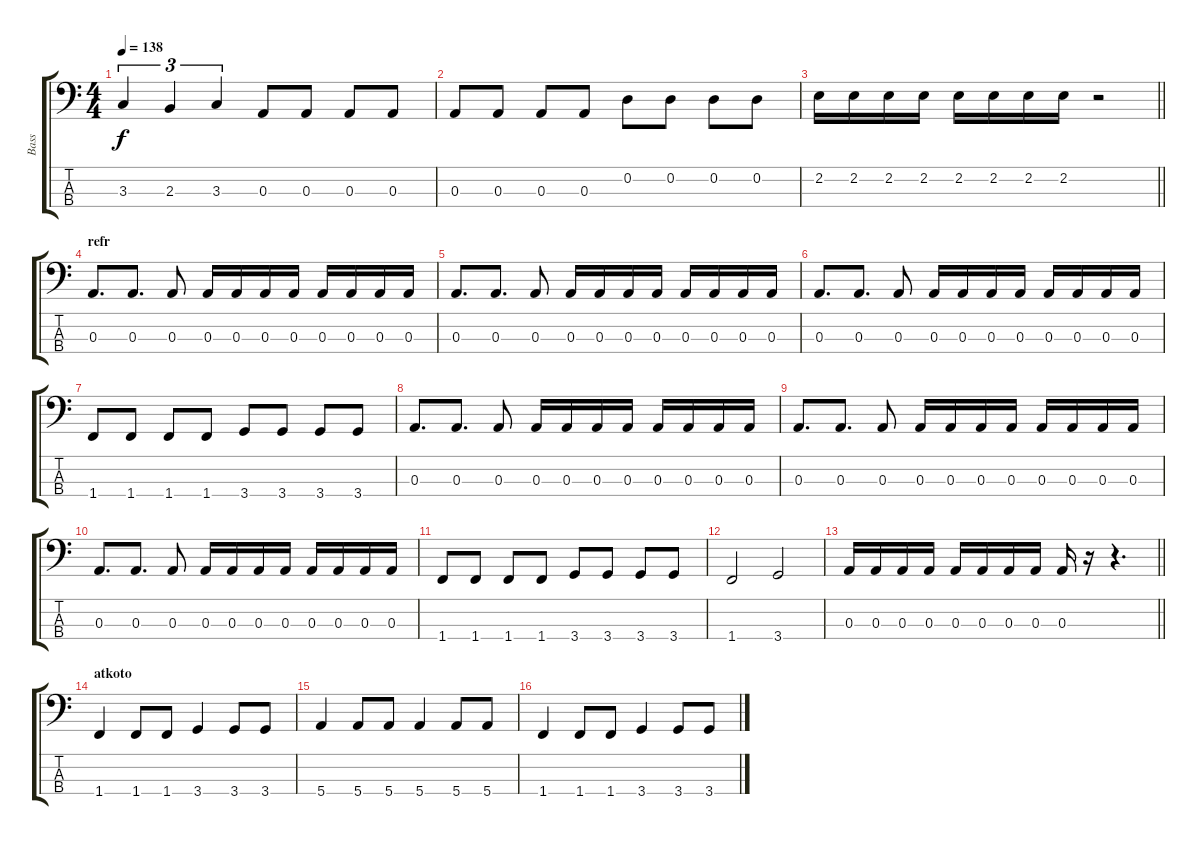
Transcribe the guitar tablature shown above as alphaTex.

\track ("Bass" "Bass") {instrument electricbassfinger}
\staff {score tabs}
\tuning (G2 D2 A1 E1) {hide}
\ts (4 4)
\tempo 138
\clef f4
\ks c
3.3.4{tu (3 2) dy f} 2.3.4{tu (3 2)} 3.3.4{tu (3 2)} 0.3.8 0.3.8 0.3.8 0.3.8 |
0.3.8 0.3.8 0.3.8 0.3.8 0.2.8 0.2.8 0.2.8 0.2.8 |
\barLineRight lightlight
2.2.16 2.2.16 2.2.16 2.2.16 2.2.16 2.2.16 2.2.16 2.2.16 r.2 |
\section ("" "refr")
0.3.8{d} 0.3.8{d} 0.3.8 0.3.16 0.3.16 0.3.16 0.3.16 0.3.16 0.3.16 0.3.16 0.3.16 |
0.3.8{d} 0.3.8{d} 0.3.8 0.3.16 0.3.16 0.3.16 0.3.16 0.3.16 0.3.16 0.3.16 0.3.16 |
0.3.8{d} 0.3.8{d} 0.3.8 0.3.16 0.3.16 0.3.16 0.3.16 0.3.16 0.3.16 0.3.16 0.3.16 |
1.4.8 1.4.8 1.4.8 1.4.8 3.4.8 3.4.8 3.4.8 3.4.8 |
0.3.8{d} 0.3.8{d} 0.3.8 0.3.16 0.3.16 0.3.16 0.3.16 0.3.16 0.3.16 0.3.16 0.3.16 |
0.3.8{d} 0.3.8{d} 0.3.8 0.3.16 0.3.16 0.3.16 0.3.16 0.3.16 0.3.16 0.3.16 0.3.16 |
0.3.8{d} 0.3.8{d} 0.3.8 0.3.16 0.3.16 0.3.16 0.3.16 0.3.16 0.3.16 0.3.16 0.3.16 |
1.4.8 1.4.8 1.4.8 1.4.8 3.4.8 3.4.8 3.4.8 3.4.8 |
1.4.2 3.4.2 |
\barLineRight lightlight
0.3.16 0.3.16 0.3.16 0.3.16 0.3.16 0.3.16 0.3.16 0.3.16 0.3.16 r.16 r.4{d} |
\section ("" "atkoto")
1.4.4 1.4.8 1.4.8 3.4.4 3.4.8 3.4.8 |
5.4.4 5.4.8 5.4.8 5.4.4 5.4.8 5.4.8 |
1.4.4 1.4.8 1.4.8 3.4.4 3.4.8 3.4.8
